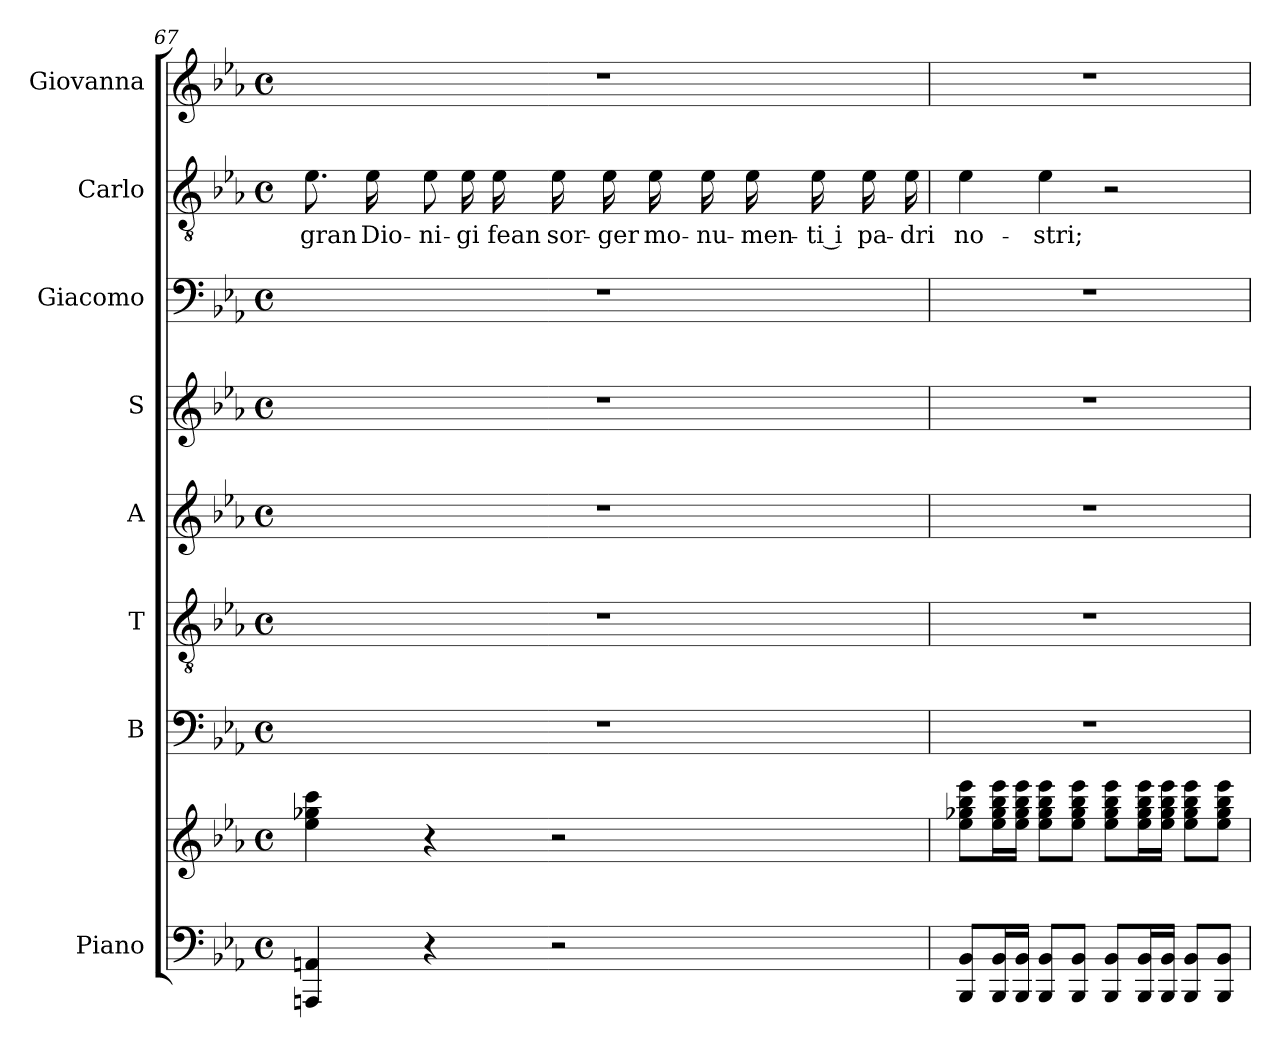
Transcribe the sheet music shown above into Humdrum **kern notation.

**kern	**kern	**kern	**kern	**kern	**kern	**kern	**kern	**text	**kern
*part8	*part8	*part7	*part6	*part5	*part4	*part3	*part2	*part2	*part1
*staff9	*staff8	*staff7	*staff6	*staff5	*staff4	*staff3	*staff2	*staff2	*staff1
*I"Piano	*	*I"B	*I"T	*I"A	*I"S	*I"Giacomo	*I"Carlo	*	*I"Giovanna
*I'Pno	*	*I'B	*I'T	*I'A	*I'S	*	*	*	*
!!LO:LB:g=z
*clefF4	*clefG2	*clefF4	*clefGv2	*clefG2	*clefG2	*clefF4	*clefGv2	*	*clefG2
*k[b-e-a-]	*k[b-e-a-]	*k[b-e-a-]	*k[b-e-a-]	*k[b-e-a-]	*k[b-e-a-]	*k[b-e-a-]	*k[b-e-a-]	*	*k[b-e-a-]
*M4/4	*M4/4	*M4/4	*M4/4	*M4/4	*M4/4	*M4/4	*M4/4	*	*M4/4
*met(c)	*met(c)	*met(c)	*met(c)	*met(c)	*met(c)	*met(c)	*met(c)	*	*met(c)
=67	=67	=67	=67	=67	=67	=67	=67	=67	=67
!	!	!	!	!	!	!	!	!LO:LY:b	!
4AAAn/ 4AAn/	4ee-\ 4gg-X\ 4ccc\	1r	1r	1r	1r	1r	8.e-\	gran	1r
!	!	!	!	!	!	!	!	!LO:LY:b	!
.	.	.	.	.	.	.	16e-\	Dio-	.
!	!	!	!	!	!	!	!	!LO:LY:b	!
4r	4r	.	.	.	.	.	8e-\	-ni-	.
!	!	!	!	!	!	!	!	!LO:LY:b	!
.	.	.	.	.	.	.	16e-\	-gi	.
!	!	!	!	!	!	!	!	!LO:LY:b	!
.	.	.	.	.	.	.	16e-\	fean	.
!	!	!	!	!	!	!	!	!LO:LY:b	!
2r	2r	.	.	.	.	.	16e-\	sor-	.
!	!	!	!	!	!	!	!	!LO:LY:b	!
.	.	.	.	.	.	.	16e-\	-ger	.
!	!	!	!	!	!	!	!	!LO:LY:b	!
.	.	.	.	.	.	.	16e-\	mo-	.
!	!	!	!	!	!	!	!	!LO:LY:b	!
.	.	.	.	.	.	.	16e-\	-nu-	.
!	!	!	!	!	!	!	!	!LO:LY:b	!
.	.	.	.	.	.	.	16e-\	-men-	.
!	!	!	!	!	!	!	!	!LO:LY:b	!
.	.	.	.	.	.	.	16e-\	-ti i	.
!	!	!	!	!	!	!	!	!LO:LY:b	!
.	.	.	.	.	.	.	16e-\	pa-	.
!	!	!	!	!	!	!	!	!LO:LY:b	!
.	.	.	.	.	.	.	16e-\	-dri	.
=68	=68	=68	=68	=68	=68	=68	=68	=68	=68
!	!	!	!	!	!	!	!	!LO:LY:b	!
8BBB-/ 8BB-/L	8ee-\ 8gg-X\ 8bb-\ 8eee-\L	1r	1r	1r	1r	1r	4e-\	no-	1r
16BBB-/ 16BB-/L	16ee-\ 16gg-\ 16bb-\ 16eee-\L	.	.	.	.	.	.	.	.
16BBB-/ 16BB-/JJ	16ee-\ 16gg-\ 16bb-\ 16eee-\JJ	.	.	.	.	.	.	.	.
!	!	!	!	!	!	!	!	!LO:LY:b	!
8BBB-/ 8BB-/L	8ee-\ 8gg-\ 8bb-\ 8eee-\L	.	.	.	.	.	4e-\	-stri;	.
8BBB-/ 8BB-/J	8ee-\ 8gg-\ 8bb-\ 8eee-\J	.	.	.	.	.	.	.	.
8BBB-/ 8BB-/L	8ee-\ 8gg-\ 8bb-\ 8eee-\L	.	.	.	.	.	2r	.	.
16BBB-/ 16BB-/L	16ee-\ 16gg-\ 16bb-\ 16eee-\L	.	.	.	.	.	.	.	.
16BBB-/ 16BB-/JJ	16ee-\ 16gg-\ 16bb-\ 16eee-\JJ	.	.	.	.	.	.	.	.
8BBB-/ 8BB-/L	8ee-\ 8gg-\ 8bb-\ 8eee-\L	.	.	.	.	.	.	.	.
8BBB-/ 8BB-/J	8ee-\ 8gg-\ 8bb-\ 8eee-\J	.	.	.	.	.	.	.	.
=	=	=	=	=	=	=	=	=	=
*-	*-	*-	*-	*-	*-	*-	*-	*-	*-
